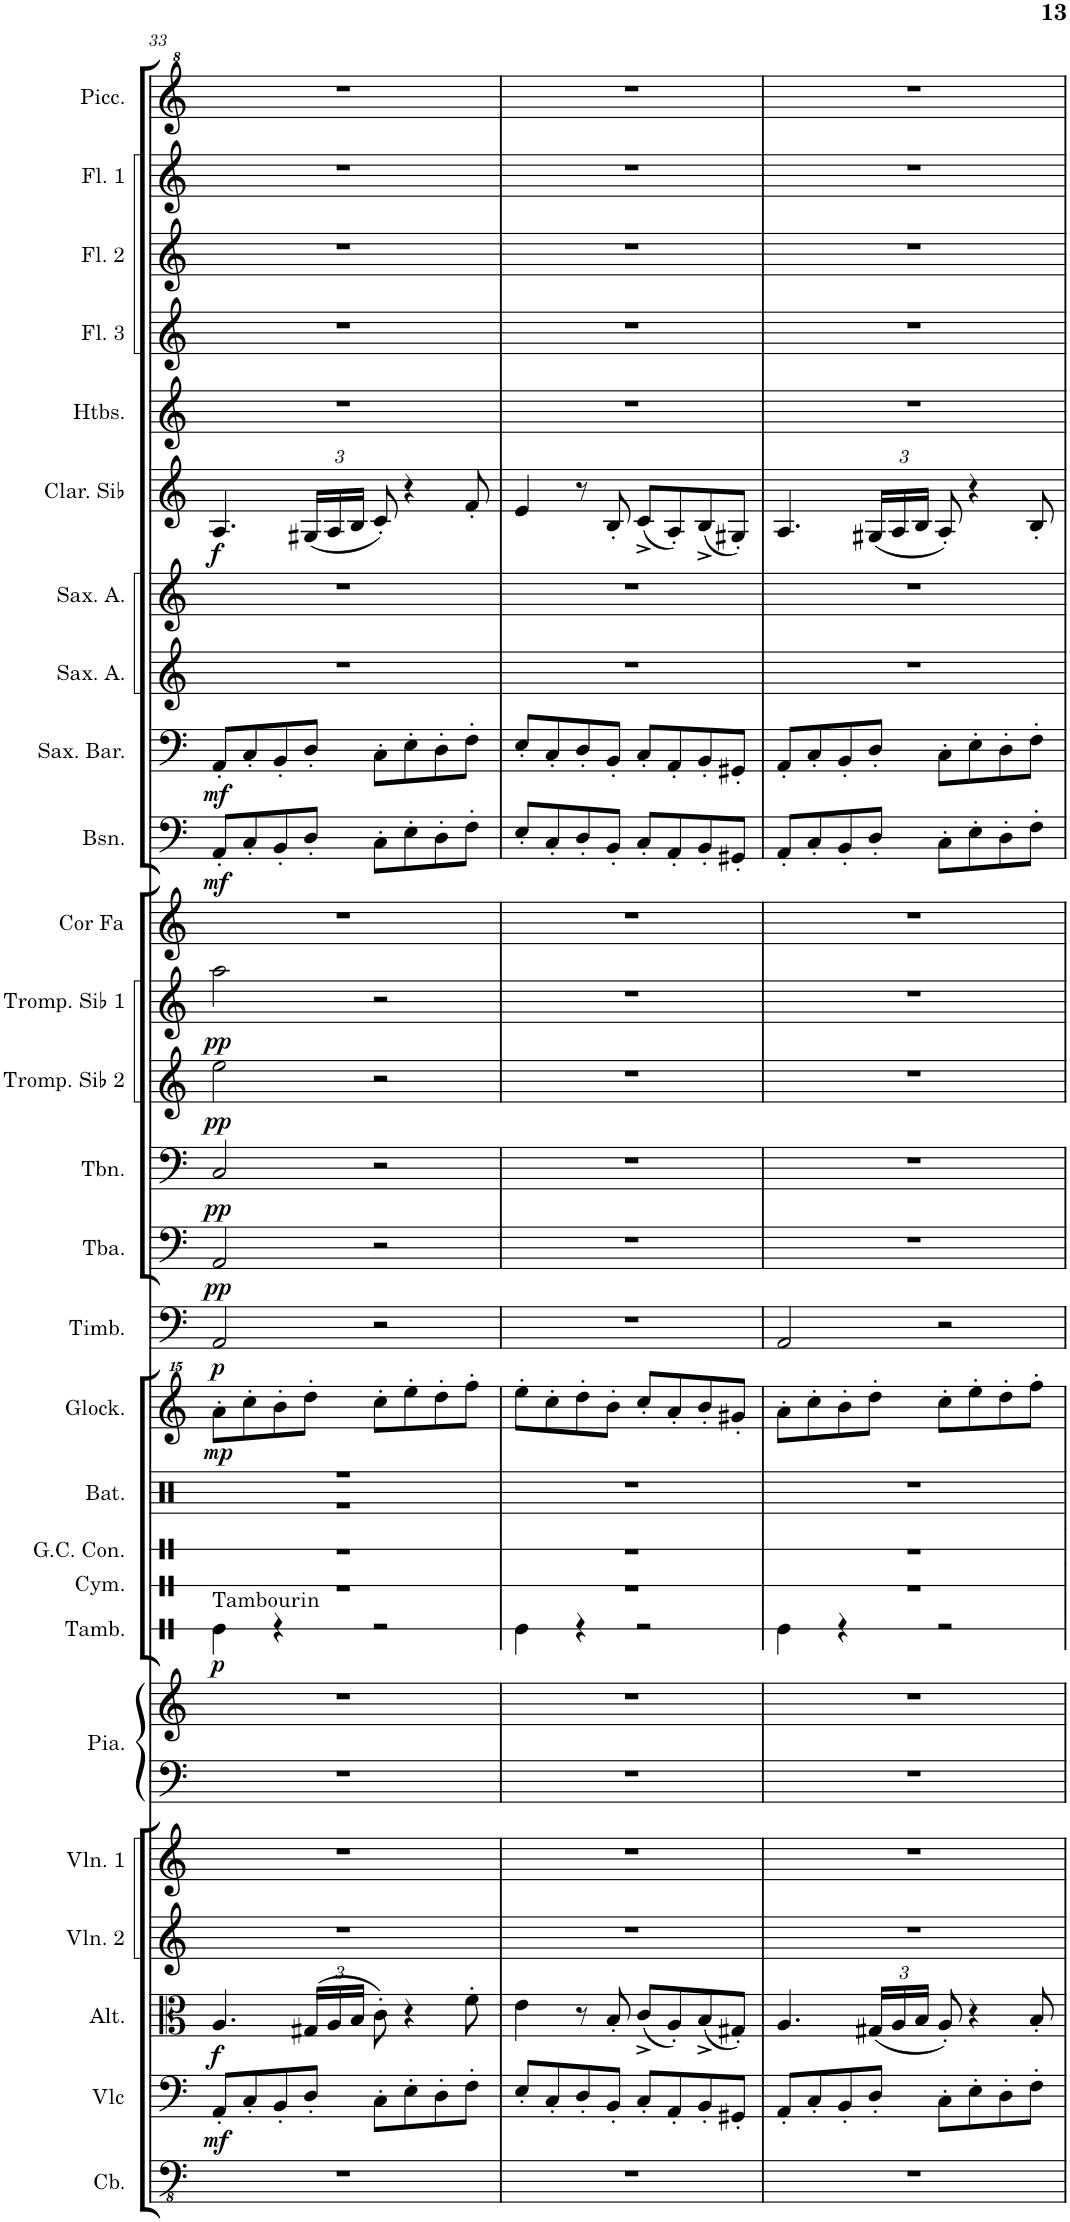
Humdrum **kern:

**kern	**kern	**dynam	**kern	**dynam	**kern	**kern	**kern	**kern	**kern	**kern	**kern	**dynam	**kern	**dynam	**kern	**dynam	**kern	**dynam	**kern	**dynam	**kern	**dynam	**kern	**kern	**dynam	**kern	**dynam	**kern	**kern	**kern	**dynam	**kern	**kern	**kern	**kern	**kern
*part25	*part24	*part24	*part23	*part23	*part22	*part21	*part20	*part20	*part19	*part18	*part17	*part17	*part16	*part16	*part15	*part15	*part14	*part14	*part13	*part13	*part12	*part12	*part11	*part10	*part10	*part9	*part9	*part8	*part7	*part6	*part6	*part5	*part4	*part3	*part2	*part1
*staff26	*staff25	*staff25	*staff24	*staff24	*staff23	*staff22	*staff21	*staff20	*staff19	*staff18	*staff17	*staff17	*staff16	*staff16	*staff15	*staff15	*staff14	*staff14	*staff13	*staff13	*staff12	*staff12	*staff11	*staff10	*staff10	*staff9	*staff9	*staff8	*staff7	*staff6	*staff6	*staff5	*staff4	*staff3	*staff2	*staff1
*I"Contrebasse	*I"Violoncelle	*	*I"Alto	*	*I"Violon 2	*I"Violon 1	*I"Piano	*	*I"Grosse caisse de concert	*I"Batterie	*I"Glockenspiel	*	*I"Timbales	*	*I"Tuba	*	*I"Trombone	*	*I"Trompette en Sib 2	*	*I"Trompette en Sib 1	*	*I"Cor en Fa	*I"Basson	*	*I"Saxophone Baryton	*	*I"Saxophone Alto	*I"Sax. Solo	*I"Clarinette en Sib	*	*I"Hautbois	*I"Flûte 3	*I"Flûte 2	*I"Flûte 1	*I"Piccolo
*I'Cb.	*I'Vlc	*	*I'Alt.	*	*I'Vln. 2	*I'Vln. 1	*I'Pia.	*	*I'G.C. Con.	*I'Bat.	*I'Glock.	*	*I'Timb.	*	*I'Tba.	*	*I'Tbn.	*	*I'Tromp. Sib 2	*	*I'Tromp. Sib 1	*	*I'Cor Fa	*I'Bsn.	*	*I'Sax. Bar.	*	*I'Sax. A.	*	*I'Clar. Sib	*	*I'Htbs.	*I'Fl. 3	*I'Fl. 2	*I'Fl. 1	*I'Picc.
!!LO:PB:g=z
*clefFv4	*clefF4	*	*clefC3	*	*clefG2	*clefG2	*clefF4	*clefG2	*clefX	*clefX	*clefG^^2	*	*clefF4	*	*clefF4	*	*clefF4	*	*clefG2	*	*clefG2	*	*clefG2	*clefF4	*	*clefF4	*	*clefG2	*clefG2	*clefG2	*	*clefG2	*clefG2	*clefG2	*clefG2	*clefG^2
*ITrd7c12	*	*	*	*	*	*	*	*	*	*	*	*	*	*	*	*	*	*	*ITrd1c2	*	*ITrd1c2	*	*ITrd4c7	*	*	*ITrd12c21	*	*ITrd5c9	*ITrd5c9	*ITrd1c2	*	*	*	*	*	*ITrd-7c-12
*k[]	*k[]	*	*k[]	*	*k[]	*k[]	*k[]	*k[]	*k[]	*k[]	*k[]	*	*k[]	*	*k[]	*	*k[]	*	*k[]	*	*k[]	*	*k[]	*k[]	*	*k[]	*	*k[]	*k[]	*k[]	*	*k[]	*k[]	*k[]	*k[]	*k[]
*M4/4	*M4/4	*	*M4/4	*	*M4/4	*M4/4	*M4/4	*M4/4	*M4/4	*M4/4	*M4/4	*	*M4/4	*	*M4/4	*	*M4/4	*	*M4/4	*	*M4/4	*	*M4/4	*M4/4	*	*M4/4	*	*M4/4	*M4/4	*M4/4	*	*M4/4	*M4/4	*M4/4	*M4/4	*M4/4
*met(c)	*met(c)	*	*met(c)	*	*met(c)	*met(c)	*met(c)	*met(c)	*met(c)	*met(c)	*met(c)	*	*met(c)	*	*met(c)	*	*met(c)	*	*met(c)	*	*met(c)	*	*met(c)	*met(c)	*	*met(c)	*	*met(c)	*met(c)	*met(c)	*	*met(c)	*met(c)	*met(c)	*met(c)	*met(c)
=33	=33	=33	=33	=33	=33	=33	=33	=33	=33	=33	=33	=33	=33	=33	=33	=33	=33	=33	=33	=33	=33	=33	=33	=33	=33	=33	=33	=33	=33	=33	=33	=33	=33	=33	=33	=33
*	*	*	*	*	*	*	*	*	*	*^	*	*	*	*	*	*	*	*	*	*	*	*	*	*	*	*	*	*	*	*	*	*	*	*	*	*
!	!	!LO:DY:b	!	!LO:DY:b	!	!	!	!	!	!	!	!	!LO:DY:b	!	!LO:DY:b	!	!LO:DY:b	!	!LO:DY:b	!	!LO:DY:b	!	!LO:DY:b	!	!	!LO:DY:b	!	!LO:DY:b	!	!	!	!LO:DY:b	!	!	!	!	!
1r	8AA'/L	mf	4.A/	f	1r	1r	1r	1r	1r	1r	1r	8aaa'\L	mp	2AA/	p	2AA/	pp	2C/	pp	2ee\	pp	2aa\	pp	1r	8AA'/L	mf	8AA'/L	mf	1r	1r	4.A/	f	1r	1r	1r	1r	1r
.	8C'/	.	.	.	.	.	.	.	.	.	.	8cccc'\	.	.	.	.	.	.	.	.	.	.	.	.	8C'/	.	8C'/	.	.	.	.	.	.	.	.	.	.
.	8BB'/	.	.	.	.	.	.	.	.	.	.	8bbb'\	.	.	.	.	.	.	.	.	.	.	.	.	8BB'/	.	8BB'/	.	.	.	.	.	.	.	.	.	.
*	*	*	*Xbrackettup	*	*	*	*	*	*	*	*	*	*	*	*	*	*	*	*	*	*	*	*	*	*	*	*	*	*	*	*Xbrackettup	*	*	*	*	*	*
.	8D'/J	.	(24G#X/LL	.	.	.	.	.	.	.	.	8dddd'\J	.	.	.	.	.	.	.	.	.	.	.	.	8D'/J	.	8D'/J	.	.	.	(24G#X/LL	.	.	.	.	.	.
.	.	.	24A/	.	.	.	.	.	.	.	.	.	.	.	.	.	.	.	.	.	.	.	.	.	.	.	.	.	.	.	24A/	.	.	.	.	.	.
.	.	.	24B/JJ	.	.	.	.	.	.	.	.	.	.	.	.	.	.	.	.	.	.	.	.	.	.	.	.	.	.	.	24B/JJ	.	.	.	.	.	.
.	8C'\L	.	8c'\)	.	.	.	.	.	.	.	.	8cccc'\L	.	2r	.	2r	.	2r	.	2r	.	2r	.	.	8C'\L	.	8C'\L	.	.	.	8c'/)	.	.	.	.	.	.
.	8E'\	.	4r	.	.	.	.	.	.	.	.	8eeee'\	.	.	.	.	.	.	.	.	.	.	.	.	8E'\	.	8E'\	.	.	.	4r	.	.	.	.	.	.
.	8D'\	.	.	.	.	.	.	.	.	.	.	8dddd'\	.	.	.	.	.	.	.	.	.	.	.	.	8D'\	.	8D'\	.	.	.	.	.	.	.	.	.	.
.	8F'\J	.	8f'\	.	.	.	.	.	.	.	.	8ffff'\J	.	.	.	.	.	.	.	.	.	.	.	.	8F'\J	.	8F'\J	.	.	.	8f'/	.	.	.	.	.	.
*	*	*	*	*	*	*	*	*	*	*v	*v	*	*	*	*	*	*	*	*	*	*	*	*	*	*	*	*	*	*	*	*	*	*	*	*	*	*
=34	=34	=34	=34	=34	=34	=34	=34	=34	=34	=34	=34	=34	=34	=34	=34	=34	=34	=34	=34	=34	=34	=34	=34	=34	=34	=34	=34	=34	=34	=34	=34	=34	=34	=34	=34	=34
1r	8E'/L	.	4e\	.	1r	1r	1r	1r	1r	1r	8eeee'\L	.	1r	.	1r	.	1r	.	1r	.	1r	.	1r	8E'/L	.	8E'/L	.	1r	1r	4e/	.	1r	1r	1r	1r	1r
.	8C'/	.	.	.	.	.	.	.	.	.	8cccc'\	.	.	.	.	.	.	.	.	.	.	.	.	8C'/	.	8C'/	.	.	.	.	.	.	.	.	.	.
.	8D'/	.	8r	.	.	.	.	.	.	.	8dddd'\	.	.	.	.	.	.	.	.	.	.	.	.	8D'/	.	8D'/	.	.	.	8r	.	.	.	.	.	.
.	8BB'/J	.	8B'/	.	.	.	.	.	.	.	8bbb'\J	.	.	.	.	.	.	.	.	.	.	.	.	8BB'/J	.	8BB'/J	.	.	.	8B'/	.	.	.	.	.	.
.	8C'/L	.	(8c^/L	.	.	.	.	.	.	.	8cccc'/L	.	.	.	.	.	.	.	.	.	.	.	.	8C'/L	.	8C'/L	.	.	.	(8c^/L	.	.	.	.	.	.
.	8AA'/	.	8A'/)	.	.	.	.	.	.	.	8aaa'/	.	.	.	.	.	.	.	.	.	.	.	.	8AA'/	.	8AA'/	.	.	.	8A'/)	.	.	.	.	.	.
.	8BB'/	.	(8B^/	.	.	.	.	.	.	.	8bbb'/	.	.	.	.	.	.	.	.	.	.	.	.	8BB'/	.	8BB'/	.	.	.	(8B^/	.	.	.	.	.	.
.	8GG#X'/J	.	8G#X'/J)	.	.	.	.	.	.	.	8ggg#X'/J	.	.	.	.	.	.	.	.	.	.	.	.	8GG#X'/J	.	8GG#X'/J	.	.	.	8G#X'/J)	.	.	.	.	.	.
=35	=35	=35	=35	=35	=35	=35	=35	=35	=35	=35	=35	=35	=35	=35	=35	=35	=35	=35	=35	=35	=35	=35	=35	=35	=35	=35	=35	=35	=35	=35	=35	=35	=35	=35	=35	=35
1r	8AA'/L	.	4.A/	.	1r	1r	1r	1r	1r	1r	8aaa'\L	.	2AA/	.	1r	.	1r	.	1r	.	1r	.	1r	8AA'/L	.	8AA'/L	.	1r	1r	4.A/	.	1r	1r	1r	1r	1r
.	8C'/	.	.	.	.	.	.	.	.	.	8cccc'\	.	.	.	.	.	.	.	.	.	.	.	.	8C'/	.	8C'/	.	.	.	.	.	.	.	.	.	.
.	8BB'/	.	.	.	.	.	.	.	.	.	8bbb'\	.	.	.	.	.	.	.	.	.	.	.	.	8BB'/	.	8BB'/	.	.	.	.	.	.	.	.	.	.
.	8D'/J	.	(24G#X/LL	.	.	.	.	.	.	.	8dddd'\J	.	.	.	.	.	.	.	.	.	.	.	.	8D'/J	.	8D'/J	.	.	.	(24G#X/LL	.	.	.	.	.	.
.	.	.	24A/	.	.	.	.	.	.	.	.	.	.	.	.	.	.	.	.	.	.	.	.	.	.	.	.	.	.	24A/	.	.	.	.	.	.
.	.	.	24B/JJ	.	.	.	.	.	.	.	.	.	.	.	.	.	.	.	.	.	.	.	.	.	.	.	.	.	.	24B/JJ	.	.	.	.	.	.
.	8C'\L	.	8A'/)	.	.	.	.	.	.	.	8cccc'\L	.	2r	.	.	.	.	.	.	.	.	.	.	8C'\L	.	8C'\L	.	.	.	8A'/)	.	.	.	.	.	.
.	8E'\	.	4r	.	.	.	.	.	.	.	8eeee'\	.	.	.	.	.	.	.	.	.	.	.	.	8E'\	.	8E'\	.	.	.	4r	.	.	.	.	.	.
.	8D'\	.	.	.	.	.	.	.	.	.	8dddd'\	.	.	.	.	.	.	.	.	.	.	.	.	8D'\	.	8D'\	.	.	.	.	.	.	.	.	.	.
.	8F'\J	.	8B'/	.	.	.	.	.	.	.	8ffff'\J	.	.	.	.	.	.	.	.	.	.	.	.	8F'\J	.	8F'\J	.	.	.	8B'/	.	.	.	.	.	.
=	=	=	=	=	=	=	=	=	=	=	=	=	=	=	=	=	=	=	=	=	=	=	=	=	=	=	=	=	=	=	=	=	=	=	=	=
*-	*-	*-	*-	*-	*-	*-	*-	*-	*-	*-	*-	*-	*-	*-	*-	*-	*-	*-	*-	*-	*-	*-	*-	*-	*-	*-	*-	*-	*-	*-	*-	*-	*-	*-	*-	*-
